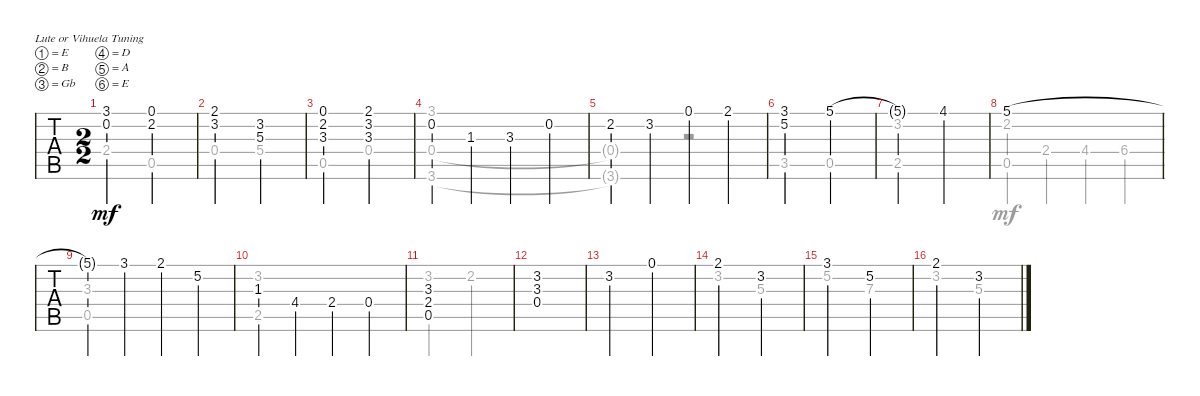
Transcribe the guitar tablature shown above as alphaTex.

\bracketExtendMode groupsimilarinstruments
\singleTrackTrackNamePolicy hidden
\multiTrackTrackNamePolicy hidden
\firstSystemTrackNameOrientation horizontal
\otherSystemsTrackNameOrientation horizontal
\track ("Nylon Guitar" "N-Gt") {instrument acousticguitarsteel}
\staff {tabs}
\tuning (E4 B3 Gb3 D3 A2 E2)
\voice
\ts (2 2)
\tempo (280 hide)
\clef g2
\ks bminor
(3.1 0.2).2{dy mf} (0.1 2.2).2 |
(2.1 3.2).2 (3.2 5.3).2 |
(0.1 2.2 3.3).2 (2.1 3.2 3.3).2 |
0.2.4 1.3.4 3.3.4 0.2.4 |
2.2.4 3.2.4 0.1.4 2.1.4 |
(3.1 5.2).2 5.1.2 |
5.1{t}.2 4.1.2 |
5.1.1 |
5.1{t}.4 3.1.4 2.1.4 5.2.4 |
1.3.4 4.4.4 2.4.4 0.4.4 |
(3.3 2.4 0.5).1 |
(3.2 3.3 0.4).1 |
3.2.2 0.1.2 |
2.1.2 3.2.2 |
3.1.2 5.2.2 |
2.1.2 3.2.2
\voice
\clef g2
\ottava regular
\simile none
\ks bminor
2.4.2{dy mf} 0.5.2 |
0.4.2 5.4.2 |
0.5.2 0.4.2 |
(3.1 0.4 3.6).1 |
(3.6{t} 0.4{t}).2 r.2 |
3.5.2 0.5.2 |
(2.5 3.2).1 |
2.2.4 2.4.4 4.4.4 6.4.4 |
(0.5 3.3).1 |
2.5.1 |
3.2.2 2.2.2 |
|
|
3.2.2 5.3.2 |
5.2.2 7.3.2 |
3.2.2 5.3.2
\voice
\clef g2
\ottava regular
\simile none
\ks bminor
|
|
|
|
|
|
|
0.5.1 |
|
3.2.1 |
|
|
|
|
|
